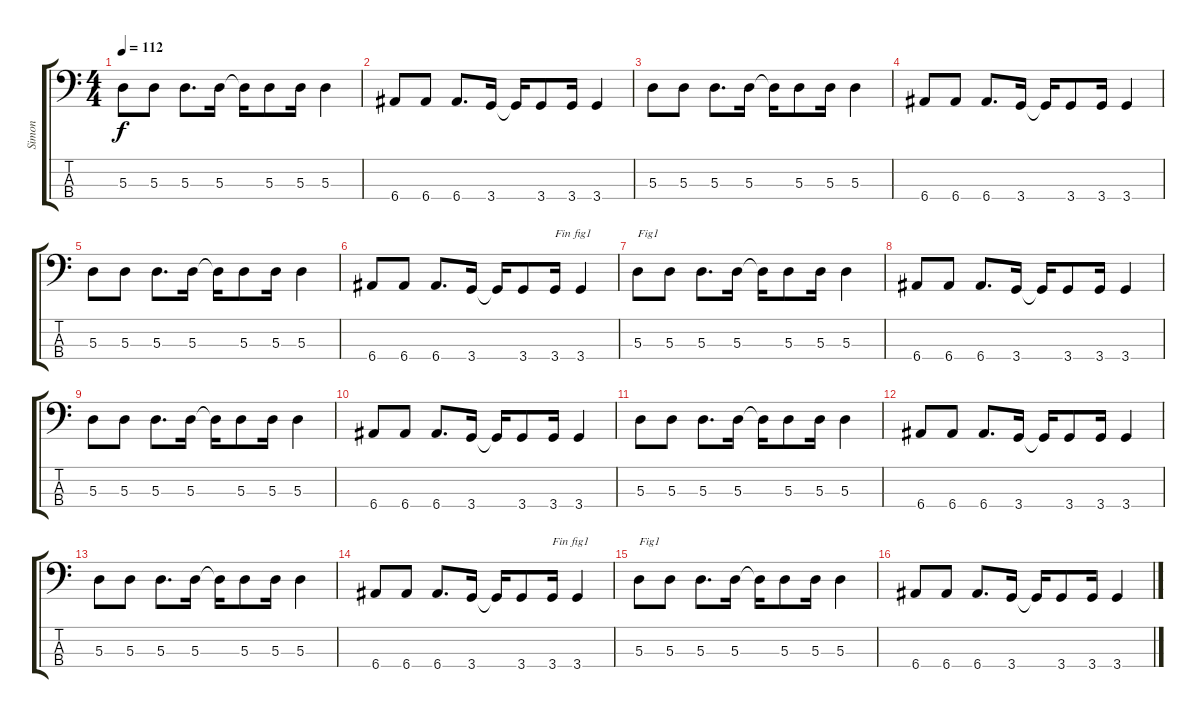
\track ("Simon" "Simon") {instrument electricbasspick}
\staff {score tabs}
\tuning (G2 D2 A1 E1) {hide}
\ts (4 4)
\tempo 112
\clef f4
\ks c
5.3.8{dy f} 5.3.8 5.3.8{d} 5.3.16 5.3{t}.16 5.3.8 5.3.16 5.3.4 |
6.4.8 6.4.8 6.4.8{d} 3.4.16 3.4{t}.16 3.4.8 3.4.16 3.4.4 |
5.3.8 5.3.8 5.3.8{d} 5.3.16 5.3{t}.16 5.3.8 5.3.16 5.3.4 |
6.4.8 6.4.8 6.4.8{d} 3.4.16 3.4{t}.16 3.4.8 3.4.16 3.4.4 |
5.3.8 5.3.8 5.3.8{d} 5.3.16 5.3{t}.16 5.3.8 5.3.16 5.3.4 |
6.4.8 6.4.8 6.4.8{d} 3.4.16 3.4{t}.16 3.4.8 3.4.16{txt "Fin fig1"} 3.4.4 |
5.3.8{txt "Fig1"} 5.3.8 5.3.8{d} 5.3.16 5.3{t}.16 5.3.8 5.3.16 5.3.4 |
6.4.8 6.4.8 6.4.8{d} 3.4.16 3.4{t}.16 3.4.8 3.4.16 3.4.4 |
5.3.8 5.3.8 5.3.8{d} 5.3.16 5.3{t}.16 5.3.8 5.3.16 5.3.4 |
6.4.8 6.4.8 6.4.8{d} 3.4.16 3.4{t}.16 3.4.8 3.4.16 3.4.4 |
5.3.8 5.3.8 5.3.8{d} 5.3.16 5.3{t}.16 5.3.8 5.3.16 5.3.4 |
6.4.8 6.4.8 6.4.8{d} 3.4.16 3.4{t}.16 3.4.8 3.4.16 3.4.4 |
5.3.8 5.3.8 5.3.8{d} 5.3.16 5.3{t}.16 5.3.8 5.3.16 5.3.4 |
6.4.8 6.4.8 6.4.8{d} 3.4.16 3.4{t}.16 3.4.8 3.4.16{txt "Fin fig1"} 3.4.4 |
5.3.8{txt "Fig1"} 5.3.8 5.3.8{d} 5.3.16 5.3{t}.16 5.3.8 5.3.16 5.3.4 |
6.4.8 6.4.8 6.4.8{d} 3.4.16 3.4{t}.16 3.4.8 3.4.16 3.4.4
